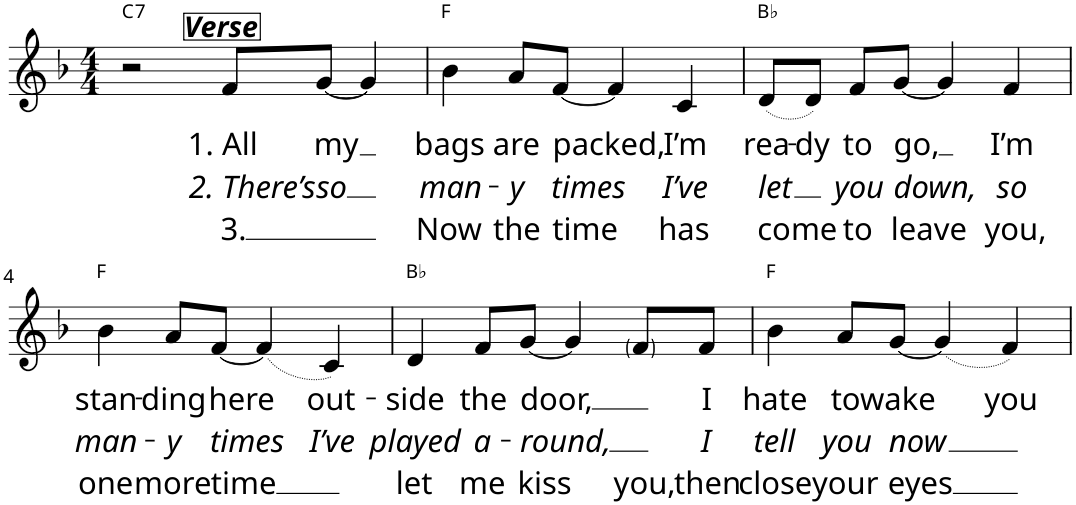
**kern	**text	**text	**text	**harte
*part1	*part1	*part1	*part1	*part1
*staff1	*staff1	*staff1	*staff1	*
*I"Piano	*	*	*	*
*I'Pno	*	*	*	*
*clefG2	*	*	*	*
*k[b-]	*	*	*	*
*F:	*	*	*	*
*M4/4	*	*	*	*
=1	=1	=1	=1	=1
!	!	!	!	!LO:H:kt=7
2r	.	.	.	C:7
!LO:TX:a:Bi:t=Verse	!	!	!	!
!	!LO:LY:b	!LO:LY:b	!LO:LY:b	!
8f/L	1. All	2. There’s	3.	.
!	!LO:LY:b	!LO:LY:b	!	!
[8g/J	my	so	.	.
4g/]	.	.	.	.
=2	=2	=2	=2	=2
!	!LO:LY:b	!LO:LY:b	!LO:LY:b	!
4b-\	bags	man-	Now	F:maj
!	!LO:LY:b	!LO:LY:b	!LO:LY:b	!
8a/L	are	-y	the	.
!	!LO:LY:b	!LO:LY:b	!LO:LY:b	!
[8f/J	packed,	times	time	.
4f/]	.	.	.	.
!	!LO:LY:b	!LO:LY:b	!LO:LY:b	!
4c/	I’m	I’ve	has	.
=3	=3	=3	=3	=3
!	!LO:LY:b	!LO:LY:b	!LO:LY:b	!
(8d/L	rea-	let	come	Bb:maj
!	!LO:LY:b	!	!	!
8d/J)	-dy	.	.	.
!	!LO:LY:b	!LO:LY:b	!LO:LY:b	!
8f/L	to	you	to	.
!	!LO:LY:b	!LO:LY:b	!LO:LY:b	!
[8g/J	go,	down,	leave	.
4g/]	.	.	.	.
!	!LO:LY:b	!LO:LY:b	!LO:LY:b	!
4f/	I’m	so	you,	.
!!LO:LB:g=z
=4	=4	=4	=4	=4
!	!LO:LY:b	!LO:LY:b	!LO:LY:b	!
4b-\	stan-	man-	one	F:maj
!	!LO:LY:b	!LO:LY:b	!LO:LY:b	!
8a/L	-ding	-y	more	.
!	!LO:LY:b	!LO:LY:b	!LO:LY:b	!
[8f/J	here	times	time	.
(4f/]	.	.	.	.
!	!LO:LY:b	!LO:LY:b	!	!
4c/)	out-	I’ve	.	.
=5	=5	=5	=5	=5
!	!LO:LY:b	!LO:LY:b	!LO:LY:b	!
4d/	-side	played	let	Bb:maj
!	!LO:LY:b	!LO:LY:b	!LO:LY:b	!
8f/L	the	a-	me	.
!	!LO:LY:b	!LO:LY:b	!LO:LY:b	!
[8g/J	door,	-round,	kiss	.
4g/]	.	.	.	.
!	!	!	!LO:LY:b	!
8f/L	.	.	you,	.
!	!LO:LY:b	!LO:LY:b	!LO:LY:b	!
8f/J	I	I	then	.
=6	=6	=6	=6	=6
!	!LO:LY:b	!LO:LY:b	!LO:LY:b	!
4b-\	hate	tell	close	F:maj
!	!LO:LY:b	!LO:LY:b	!LO:LY:b	!
8a/L	to	you	your	.
!	!LO:LY:b	!LO:LY:b	!LO:LY:b	!
[8g/J	wake	now	eyes	.
(4g/]	.	.	.	.
!	!LO:LY:b	!	!	!
4f/)	you	.	.	.
=	=	=	=	=
*-	*-	*-	*-	*-
